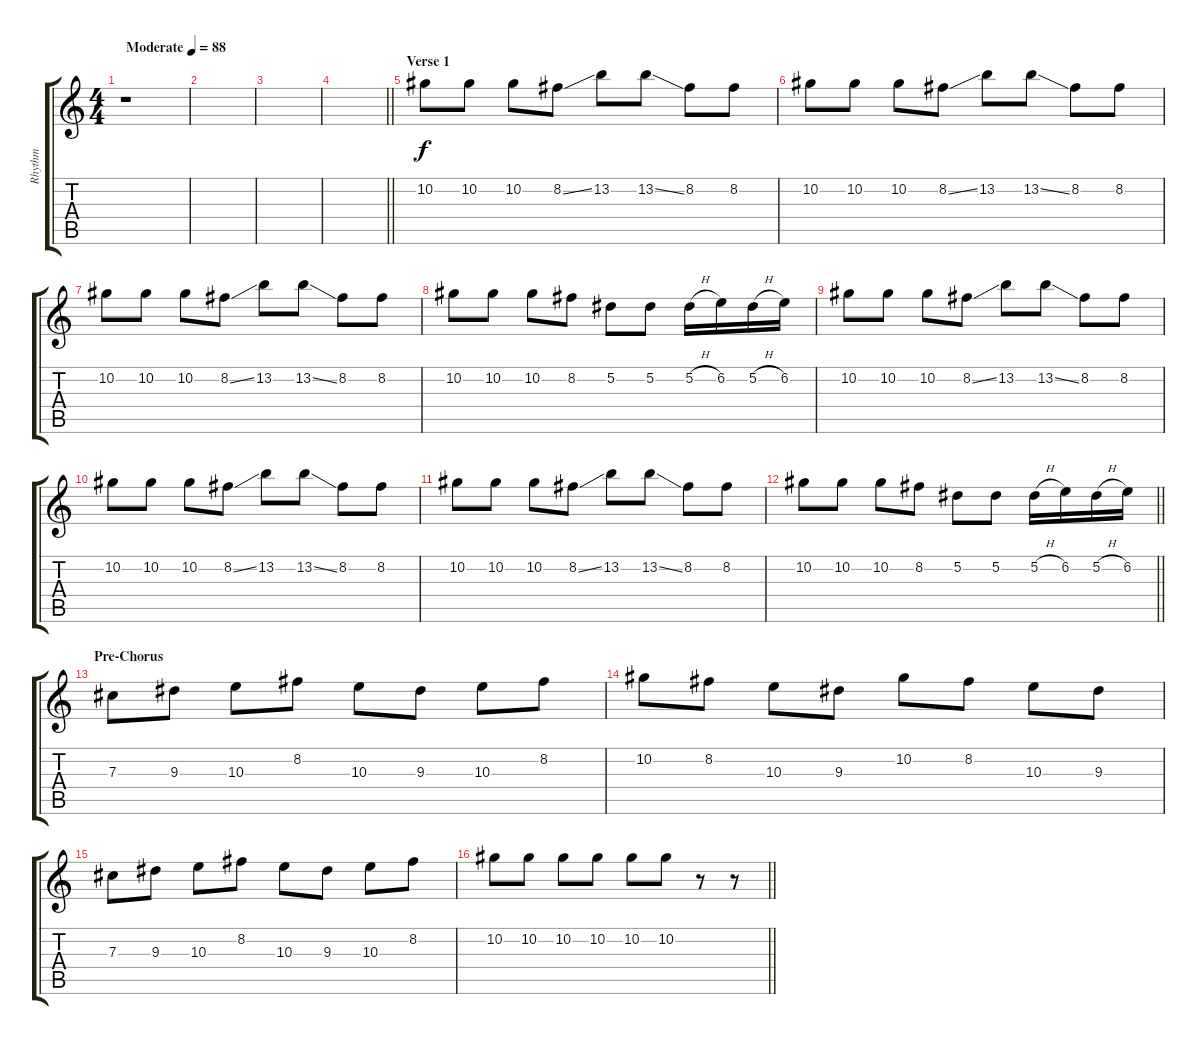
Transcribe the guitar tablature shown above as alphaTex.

\track ("Rhythm" "Rhythm") {instrument distortionguitar}
\staff {score tabs}
\tuning (Eb4 Bb3 Gb3 Db3 Ab2 Db2) {hide}
\ts (4 4)
\tempo (88 "Moderate")
\clef g2
\ks c
r.1{dy f instrument electricguitarjazz} |
|
|
\barLineRight lightlight
|
\section ("" "Verse 1")
10.2.8 10.2.8 10.2.8 8.2{ss}.8 13.2.8 13.2{ss}.8 8.2.8 8.2.8 |
10.2.8 10.2.8 10.2.8 8.2{ss}.8 13.2.8 13.2{ss}.8 8.2.8 8.2.8 |
10.2.8 10.2.8 10.2.8 8.2{ss}.8 13.2.8 13.2{ss}.8 8.2.8 8.2.8 |
10.2.8 10.2.8 10.2.8 8.2.8 5.2.8 5.2.8 5.2{h}.16 6.2.16 5.2{h}.16 6.2.16 |
10.2.8 10.2.8 10.2.8 8.2{ss}.8 13.2.8 13.2{ss}.8 8.2.8 8.2.8 |
10.2.8 10.2.8 10.2.8 8.2{ss}.8 13.2.8 13.2{ss}.8 8.2.8 8.2.8 |
10.2.8 10.2.8 10.2.8 8.2{ss}.8 13.2.8 13.2{ss}.8 8.2.8 8.2.8 |
\barLineRight lightlight
10.2.8 10.2.8 10.2.8 8.2.8 5.2.8 5.2.8 5.2{h}.16 6.2.16 5.2{h}.16 6.2.16 |
\section ("" "Pre-Chorus")
7.3.8 9.3.8 10.3.8 8.2.8 10.3.8 9.3.8 10.3.8 8.2.8 |
10.2.8 8.2.8 10.3.8 9.3.8 10.2.8 8.2.8 10.3.8 9.3.8 |
7.3.8 9.3.8 10.3.8 8.2.8 10.3.8 9.3.8 10.3.8 8.2.8 |
\barLineRight lightlight
10.2.8 10.2.8 10.2.8 10.2.8 10.2.8 10.2.8 r.8{instrument distortionguitar} r.8
